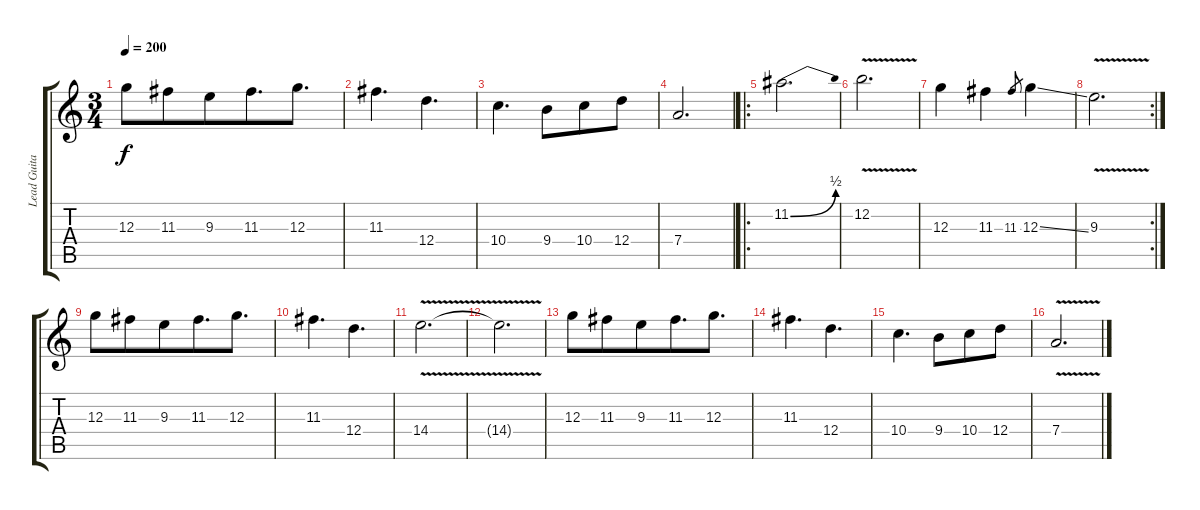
\track ("Lead Guitar" "Lead Guita") {instrument overdrivenguitar}
\staff {score tabs}
\tuning (E4 B3 G3 D3 A2 E2) {hide}
\ts (3 4)
\tempo 200
\clef g2
\ks c
12.3.8{dy f} 11.3.8{beam merge} 9.3.8 11.3.8{d beam merge} 12.3.8{d} |
11.3.4{d} 12.4.4{d} |
10.4.4{d} 9.4.8{beam merge} 10.4.8 12.4.8 |
7.4.2{d} |
\ro
11.2{be (bend 0 0 60 2)}.2{d} |
12.2{v}.2{d} |
12.3.4 11.3.4 11.3.8{gr} 12.3{ss}.4 |
\rc 2
9.3{v}.2{d} |
12.3.8 11.3.8{beam merge} 9.3.8 11.3.8{d beam merge} 12.3.8{d} |
11.3.4{d} 12.4.4{d} |
14.4{v}.2{d} |
14.4{v t}.2{d} |
12.3.8 11.3.8{beam merge} 9.3.8 11.3.8{d beam merge} 12.3.8{d} |
11.3.4{d} 12.4.4{d} |
10.4.4{d} 9.4.8{beam merge} 10.4.8 12.4.8 |
7.4{v}.2{d}
